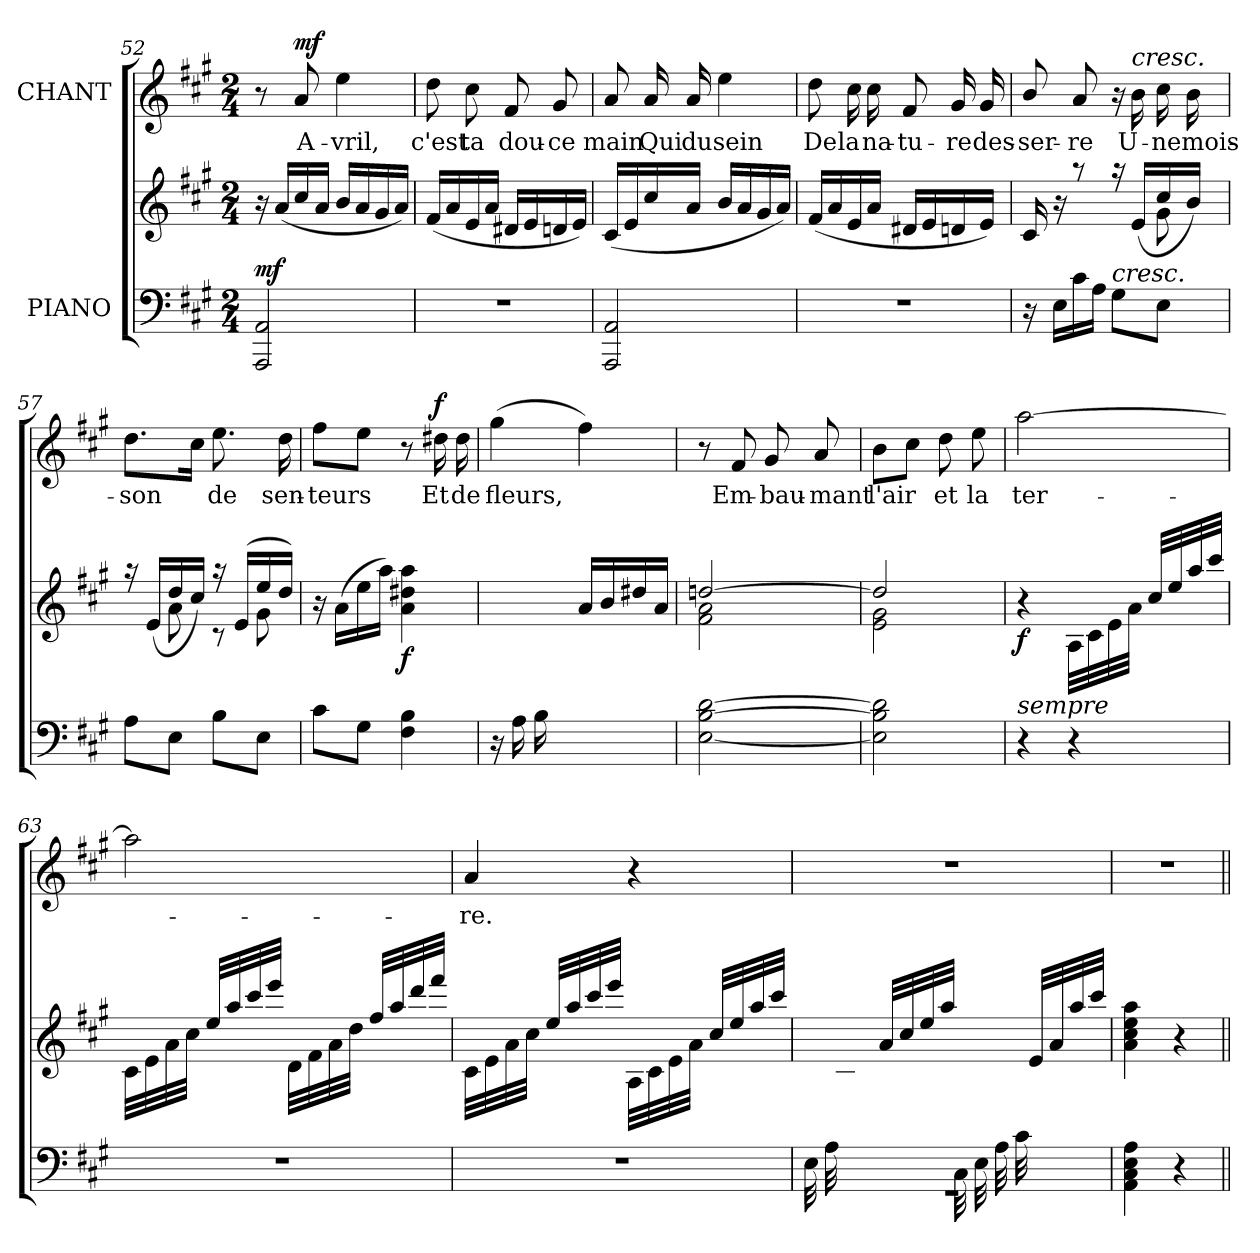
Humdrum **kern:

**kern	**kern	**dynam	**kern	**text	**dynam
*part2	*part2	*part2	*part1	*part1	*part1
*staff3	*staff2	*staff2/3	*staff1	*staff1	*staff1
*I"PIANO	*	*	*I"CHANT	*	*
*clefF4	*clefG2	*	*clefG2	*	*
*k[f#c#g#]	*k[f#c#g#]	*	*k[f#c#g#]	*	*
*A:	*A:	*	*A:	*	*
*M2/4	*M2/4	*	*M2/4	*	*
=52	=52	=52	=52	=52	=52
!	!	!LO:DY:a=2	!	!	!
2AAA/ 2AA/	16r	mf	8r	.	.
.	(<16a/LL	.	.	.	.
!	!	!	!	!LO:LY:b	!LO:DY:a
.	16cc#/	.	8a/	A-	mf
.	16a/JJ	.	.	.	.
!	!	!	!	!LO:LY:b	!
.	16b/LL	.	4ee\	-vril,	.
.	16a/	.	.	.	.
.	16g#/	.	.	.	.
.	16a/JJ)	.	.	.	.
!!LO:LB:g=z
=53	=53	=53	=53	=53	=53
!LO:N:vis=1	!	!	!	!LO:LY:b	!
2r	(<16f#/LL	.	8dd\	c'est	.
.	16a/	.	.	.	.
!	!	!	!	!LO:LY:b	!
.	16e/	.	8cc#\	ta	.
.	16a/JJ	.	.	.	.
!	!	!	!	!LO:LY:b	!
.	16d#X/LL	.	8f#/	dou-	.
.	16e/	.	.	.	.
!	!	!	!	!LO:LY:b	!
.	16dn/	.	8g#/	-ce	.
.	16e/JJ)	.	.	.	.
=54	=54	=54	=54	=54	=54
!	!	!	!	!LO:LY:b	!
2AAA/ 2AA/	(<16c#/LL	.	8a/	main	.
.	16e/	.	.	.	.
!	!	!	!	!LO:LY:b	!
.	16cc#/	.	16a/	Qui	.
!	!	!	!	!LO:LY:b	!
.	16a/JJ	.	16a/	du	.
!	!	!	!	!LO:LY:b	!
.	16b/LL	.	4ee\	sein	.
.	16a/	.	.	.	.
.	16g#/	.	.	.	.
.	16a/JJ)	.	.	.	.
=55	=55	=55	=55	=55	=55
!LO:N:vis=1	!	!	!	!LO:LY:b	!
2r	(<16f#/LL	.	8dd\	De	.
.	16a/	.	.	.	.
!	!	!	!	!LO:LY:b	!
.	16e/	.	16cc#\	la	.
!	!	!	!	!LO:LY:b	!
.	16a/JJ	.	16cc#\	na-	.
!	!	!	!	!LO:LY:b	!
.	16d#X/LL	.	8f#/	-tu-	.
.	16e/	.	.	.	.
!	!	!	!	!LO:LY:b	!
.	16dn/	.	16g#/	-re	.
!	!	!	!	!LO:LY:b	!
.	16e/JJ)	.	16g#/	des-	.
!!LO:PB:g=z
=56	=56	=56	=56	=56	=56
*	*^	*	*	*	*
!	!	!	!	!	!LO:LY:b	!
16r	16c#/	4ryy	.	8b/	-ser-	.
16E\LL	16r	.	.	.	.	.
!	!	!	!	!	!LO:LY:b	!
16c#\	8raa	.	.	8a/	-re	.
16A\JJ	.	.	.	.	.	.
!LO:TX:a:i:t=cresc.	!	!	!	!	!	!
8G#\L	16raa	8ryy	.	16r	.	.
!	!	!	!	!LO:TX:a:i:t=cresc.	!	!
!	!	!	!	!	!LO:LY:b	!
.	(>16e/LL	.	.	16b\	U-	.
!	!	!	!	!	!LO:LY:b	!
8E\J	16cc#/	8g#\	.	16cc#\	-ne	.
!	!	!	!	!	!LO:LY:b	!
.	16b/JJ)	.	.	16b\	mois-	.
=57	=57	=57	=57	=57	=57	=57
!	!	!	!	!	!LO:LY:b	!
8A\L	16raa	8ryy	.	8.dd\L	-son	.
.	(>16e/LL	.	.	.	.	.
8E\J	16dd/	8a\	.	.	.	.
.	16cc#/JJ)	.	.	16cc#\Jk	.	.
!	!	!	!	!	!LO:LY:b	!
8B\L	16raa	8rc	.	8.ee\	de	.
.	(>16e/LL	.	.	.	.	.
8E\J	16ee/	8g#\	.	.	.	.
!	!	!	!	!	!LO:LY:b	!
.	16dd/JJ)	.	.	16dd\	sen-	.
*	*v	*v	*	*	*	*
=58	=58	=58	=58	=58	=58
!	!	!	!	!LO:LY:b	!
8c#\L	16r	.	8ff#\L	-teurs	.
.	(>16a\LL	.	.	.	.
8G#\J	16ee\	.	8ee\J	.	.
.	16aa\JJ)	.	.	.	.
!	!	!LO:DY:b	!	!	!
4F#\ 4B\	4a\ 4dd#X\ 4aa\	f	8r	.	.
!	!	!	!	!LO:LY:b	!LO:DY:a
.	.	.	16dd#X\	Et	f
!	!	!	!	!LO:LY:b	!
.	.	.	16dd#\	de	.
!!LO:LB:g=z
=59	=59	=59	=59	=59	=59
*	*^	*	*	*	*
!	!	!	!	!	!LO:LY:b	!
16r	8ryy	8.ryy	.	(>4gg#\	fleurs,	.
16A\LL	.	.	.	.	.	.
16B\	8ryy	.	.	.	.	.
16ryy	.	16d#X\JJ	.	.	.	.
4ryy	16a/LL	4ryy	.	4ff#\)	.	.
.	16b/	.	.	.	.	.
.	16dd#X/	.	.	.	.	.
.	(16a/JJ	.	.	.	.	.
=60	=60	=60	=60	=60	=60	=60
[<2E\ [>2B\ [>2d\	[>2ddni/	2f#\ 2a\	.	8r	.	.
!	!	!	!	!	!LO:LY:b	!
.	.	.	.	8f#/	Em-	.
!	!	!	!	!	!LO:LY:b	!
.	.	.	.	8g#/	-bau-	.
!	!	!	!	!	!LO:LY:b	!
.	.	.	.	8a/	-mant	.
=61	=61	=61	=61	=61	=61	=61
!	!	!	!	!	!LO:LY:b	!
2E\] 2B\] 2d\]	2dd/]	2e\ 2g#\	.	8b\L	l'air	.
.	.	.	.	8cc#\J	.	.
!	!	!	!	!	!LO:LY:b	!
.	.	.	.	8dd\	et	.
!	!	!	!	!	!LO:LY:b	!
.	.	.	.	8ee\	la	.
*	*v	*v	*	*	*	*
!!LO:LB:g=z
=62	=62	=62	=62	=62	=62
!	!LO:TX:b:i:t=sempre	!	!	!	!
!	!	!LO:DY:b	!	!LO:LY:b	!
4r	4r	f	[>2aa\	ter-	.
4r	32A\LLL	.	.	.	.
.	32c#\	.	.	.	.
.	32e\	.	.	.	.
.	32a\JJJ	.	.	.	.
.	32cc#/LLL	.	.	.	.
.	32ee/	.	.	.	.
.	32aa/	.	.	.	.
.	32ccc#/JJJ	.	.	.	.
=63	=63	=63	=63	=63	=63
!LO:N:vis=1	!	!	!	!	!
2r	32c#\LLL	.	2aa\]	.	.
.	32e\	.	.	.	.
.	32a\	.	.	.	.
.	32cc#\JJJ	.	.	.	.
.	32ee/LLL	.	.	.	.
.	32aa/	.	.	.	.
.	32ccc#/	.	.	.	.
.	32eee/JJJ	.	.	.	.
.	32d\LLL	.	.	.	.
.	32f#\	.	.	.	.
.	32a\	.	.	.	.
.	32dd\JJJ	.	.	.	.
.	32ff#/LLL	.	.	.	.
.	32aa/	.	.	.	.
.	32ddd/	.	.	.	.
.	32fff#/JJJ	.	.	.	.
!!LO:LB:g=z
=64	=64	=64	=64	=64	=64
!LO:N:vis=1	!	!	!	!LO:LY:b	!
2r	32c#\LLL	.	4a/	-re.	.
.	32e\	.	.	.	.
.	32a\	.	.	.	.
.	32cc#\JJJ	.	.	.	.
.	32ee/LLL	.	.	.	.
.	32aa/	.	.	.	.
.	32ccc#/	.	.	.	.
.	32eee/JJJ	.	.	.	.
.	32A\LLL	.	4r	.	.
.	32c#\	.	.	.	.
.	32e\	.	.	.	.
.	32a\JJJ	.	.	.	.
.	32cc#/LLL	.	.	.	.
.	32ee/	.	.	.	.
.	32aa/	.	.	.	.
.	32ccc#/JJJ	.	.	.	.
=65	=65	=65	=65	=65	=65
*^	*	*	*	*	*
!	!	!	!	!LO:N:vis=1	!	!
32E\LLL	2r	16ryy	.	2r	.	.
32A\	.	.	.	.	.	.
8.ryy	.	32c#\	.	.	.	.
.	.	32e\JJJ	.	.	.	.
.	.	32a/LLL	.	.	.	.
.	.	32cc#/	.	.	.	.
.	.	32ee/	.	.	.	.
.	.	32aa/JJJ	.	.	.	.
32C#\LLL	.	8ryy	.	.	.	.
32E\	.	.	.	.	.	.
32A\	.	.	.	.	.	.
32c#\JJJ	.	.	.	.	.	.
8ryy	.	32e/LLL	.	.	.	.
.	.	32a/	.	.	.	.
.	.	32aa/	.	.	.	.
.	.	32ccc#/JJJ	.	.	.	.
*v	*v	*	*	*	*	*
=66	=66	=66	=66	=66	=66
!	!	!	!LO:N:vis=1	!	!
4AA\ 4C#\ 4E\ 4A\	4a\ 4cc#\ 4ee\ 4aa\	.	2r	.	.
4r	4r	.	.	.	.
=||	=||	=||	=||	=||	=||
*-	*-	*-	*-	*-	*-
